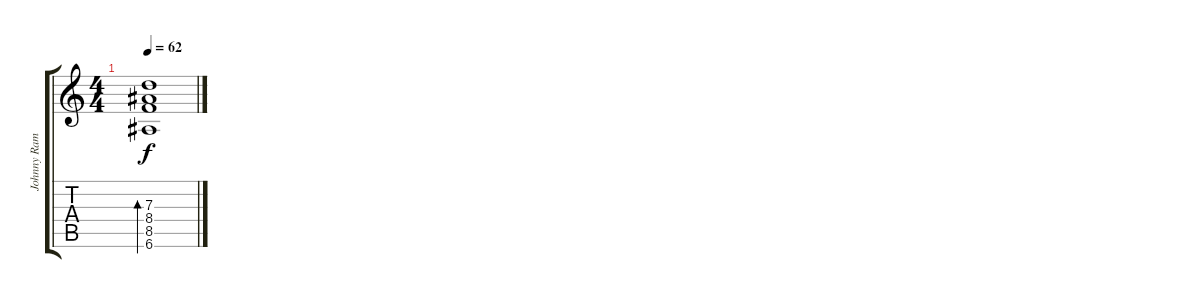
\track ("Johnny Ramone" "Johnny Ram") {instrument overdrivenguitar}
\staff {score tabs}
\tuning (E4 B3 G3 D3 A2 E2) {hide}
\ts (4 4)
\tempo 62
\clef g2
\ks c
(7.3 8.4 8.5 6.6).1{bd 240 dy f}
